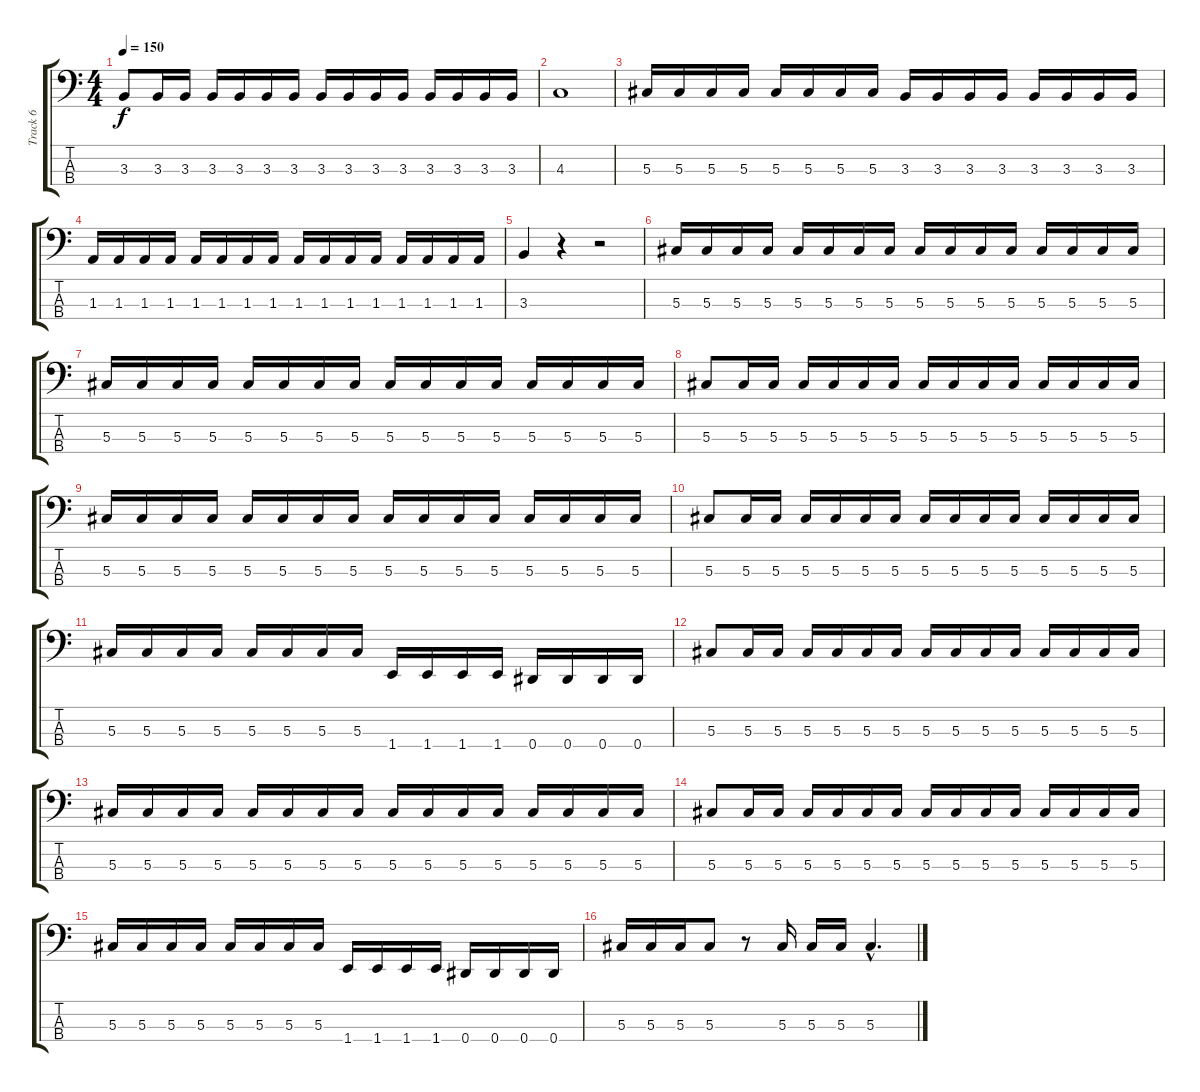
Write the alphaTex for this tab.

\track ("Track 6" "Track 6") {instrument electricbassfinger}
\staff {score tabs}
\tuning (Gb2 Db2 Ab1 Eb1) {hide}
\ts (4 4)
\tempo 150
\clef f4
\ks c
3.3.8{dy f} 3.3.16 3.3.16 3.3.16 3.3.16 3.3.16 3.3.16 3.3.16 3.3.16 3.3.16 3.3.16 3.3.16 3.3.16 3.3.16 3.3.16 |
4.3.1 |
5.3.16 5.3.16 5.3.16 5.3.16 5.3.16 5.3.16 5.3.16 5.3.16 3.3.16 3.3.16 3.3.16 3.3.16 3.3.16 3.3.16 3.3.16 3.3.16 |
1.3.16 1.3.16 1.3.16 1.3.16 1.3.16 1.3.16 1.3.16 1.3.16 1.3.16 1.3.16 1.3.16 1.3.16 1.3.16 1.3.16 1.3.16 1.3.16 |
3.3.4 r.4 r.2 |
5.3.16 5.3.16 5.3.16 5.3.16 5.3.16 5.3.16 5.3.16 5.3.16 5.3.16 5.3.16 5.3.16 5.3.16 5.3.16 5.3.16 5.3.16 5.3.16 |
5.3.16 5.3.16 5.3.16 5.3.16 5.3.16 5.3.16 5.3.16 5.3.16 5.3.16 5.3.16 5.3.16 5.3.16 5.3.16 5.3.16 5.3.16 5.3.16 |
5.3.8 5.3.16 5.3.16 5.3.16 5.3.16 5.3.16 5.3.16 5.3.16 5.3.16 5.3.16 5.3.16 5.3.16 5.3.16 5.3.16 5.3.16 |
5.3.16 5.3.16 5.3.16 5.3.16 5.3.16 5.3.16 5.3.16 5.3.16 5.3.16 5.3.16 5.3.16 5.3.16 5.3.16 5.3.16 5.3.16 5.3.16 |
5.3.8 5.3.16 5.3.16 5.3.16 5.3.16 5.3.16 5.3.16 5.3.16 5.3.16 5.3.16 5.3.16 5.3.16 5.3.16 5.3.16 5.3.16 |
5.3.16 5.3.16 5.3.16 5.3.16 5.3.16 5.3.16 5.3.16 5.3.16 1.4.16 1.4.16 1.4.16 1.4.16 0.4.16 0.4.16 0.4.16 0.4.16 |
5.3.8 5.3.16 5.3.16 5.3.16 5.3.16 5.3.16 5.3.16 5.3.16 5.3.16 5.3.16 5.3.16 5.3.16 5.3.16 5.3.16 5.3.16 |
5.3.16 5.3.16 5.3.16 5.3.16 5.3.16 5.3.16 5.3.16 5.3.16 5.3.16 5.3.16 5.3.16 5.3.16 5.3.16 5.3.16 5.3.16 5.3.16 |
5.3.8 5.3.16 5.3.16 5.3.16 5.3.16 5.3.16 5.3.16 5.3.16 5.3.16 5.3.16 5.3.16 5.3.16 5.3.16 5.3.16 5.3.16 |
5.3.16 5.3.16 5.3.16 5.3.16 5.3.16 5.3.16 5.3.16 5.3.16 1.4.16 1.4.16 1.4.16 1.4.16 0.4.16 0.4.16 0.4.16 0.4.16 |
5.3.16 5.3.16 5.3.16 5.3.8 r.8 5.3.16 5.3.16 5.3.16 5.3{hac}.4{d}
